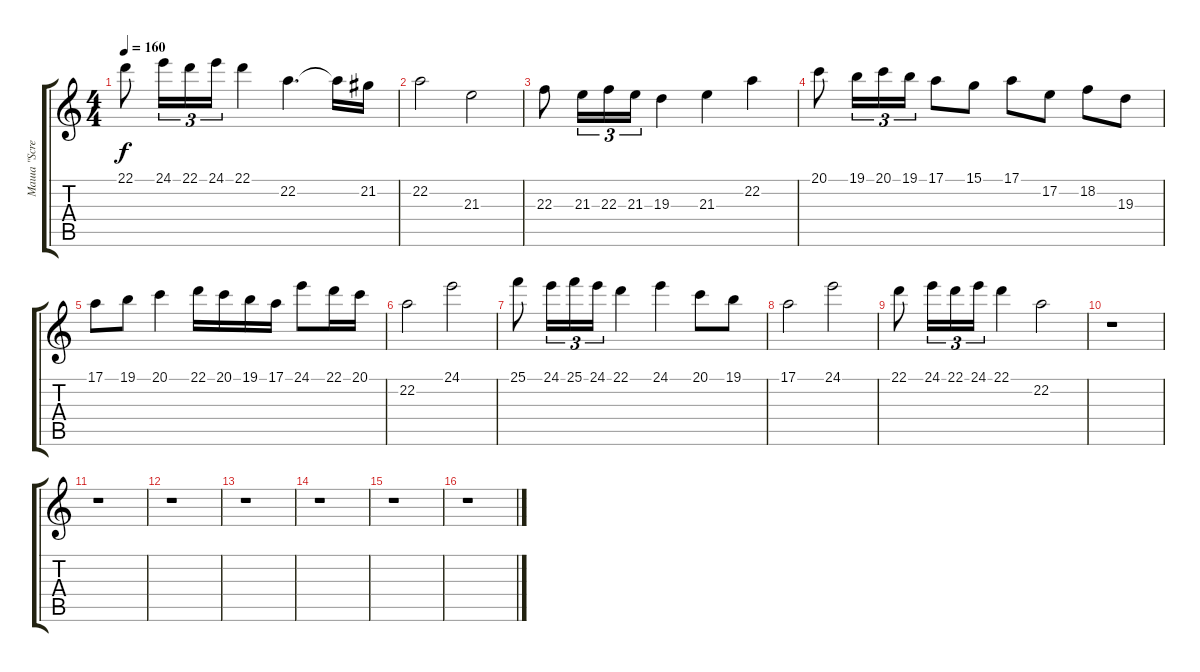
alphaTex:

\track ("Маша \"Scream\"" "Маша \"Scre") {instrument flute}
\staff {score tabs}
\tuning (E4 B3 G3 D3 A2 E2) {hide}
\ts (4 4)
\tempo 160
\clef g2
\ks c
22.1.8{dy f} 24.1.16{tu (3 2)} 22.1.16{tu (3 2)} 24.1.16{tu (3 2)} 22.1.4 22.2.4{d} 22.2{t}.16 21.2.16 |
22.2.2 21.3.2 |
22.3.8 21.3.16{tu (3 2)} 22.3.16{tu (3 2)} 21.3.16{tu (3 2)} 19.3.4 21.3.4 22.2.4 |
20.1.8 19.1.16{tu (3 2)} 20.1.16{tu (3 2)} 19.1.16{tu (3 2)} 17.1.8 15.1.8 17.1.8 17.2.8 18.2.8 19.3.8 |
17.1.8 19.1.8 20.1.4 22.1.16 20.1.16 19.1.16 17.1.16 24.1.8 22.1.16 20.1.16 |
22.2.2 24.1.2 |
25.1.8 24.1.16{tu (3 2)} 25.1.16{tu (3 2)} 24.1.16{tu (3 2)} 22.1.4 24.1.4 20.1.8 19.1.8 |
17.1.2 24.1.2 |
22.1.8 24.1.16{tu (3 2)} 22.1.16{tu (3 2)} 24.1.16{tu (3 2)} 22.1.4 22.2.2 |
r.1 |
r.1 |
r.1 |
r.1 |
r.1 |
r.1 |
r.1
